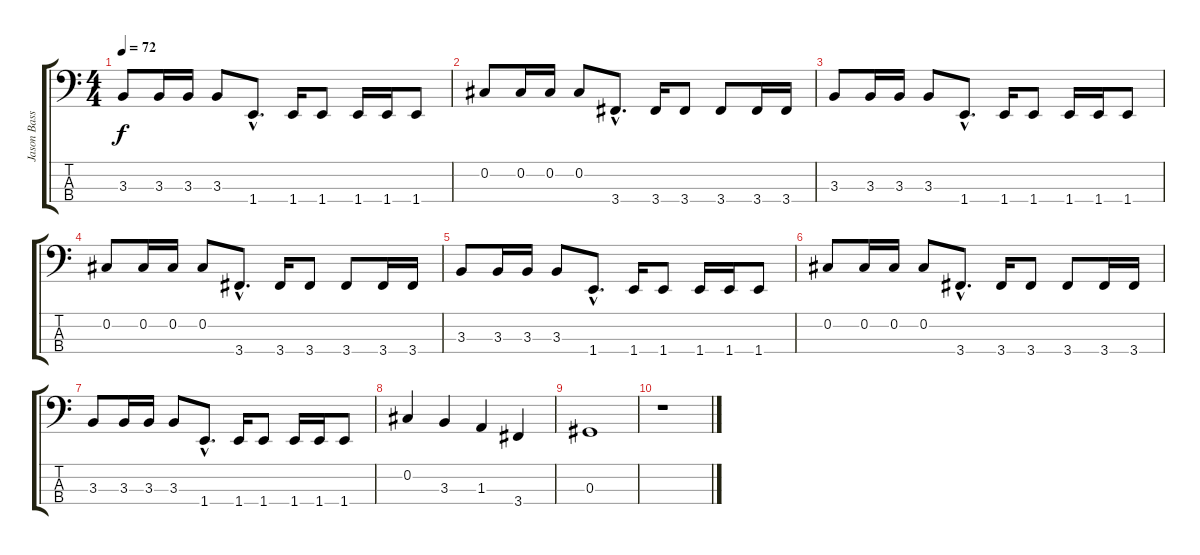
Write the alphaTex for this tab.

\track ("Jason Bass" "Jason Bass") {instrument electricbasspick}
\staff {score tabs}
\tuning (Gb2 Db2 Ab1 Eb1) {hide}
\ts (4 4)
\tempo 72
\clef f4
\ks c
3.3.8{dy f} 3.3.16 3.3.16 3.3.8 1.4{hac}.8{d} 1.4.16 1.4.8 1.4.16 1.4.16 1.4.8 |
0.2.8 0.2.16 0.2.16 0.2.8 3.4{hac}.8{d} 3.4.16 3.4.8 3.4.8 3.4.16 3.4.16 |
3.3.8 3.3.16 3.3.16 3.3.8 1.4{hac}.8{d} 1.4.16 1.4.8 1.4.16 1.4.16 1.4.8 |
0.2.8 0.2.16 0.2.16 0.2.8 3.4{hac}.8{d} 3.4.16 3.4.8 3.4.8 3.4.16 3.4.16 |
3.3.8 3.3.16 3.3.16 3.3.8 1.4{hac}.8{d} 1.4.16 1.4.8 1.4.16 1.4.16 1.4.8 |
0.2.8 0.2.16 0.2.16 0.2.8 3.4{hac}.8{d} 3.4.16 3.4.8 3.4.8 3.4.16 3.4.16 |
3.3.8 3.3.16 3.3.16 3.3.8 1.4{hac}.8{d} 1.4.16 1.4.8 1.4.16 1.4.16 1.4.8 |
0.2.4 3.3.4 1.3.4 3.4.4 |
0.3.1 |
r.1
